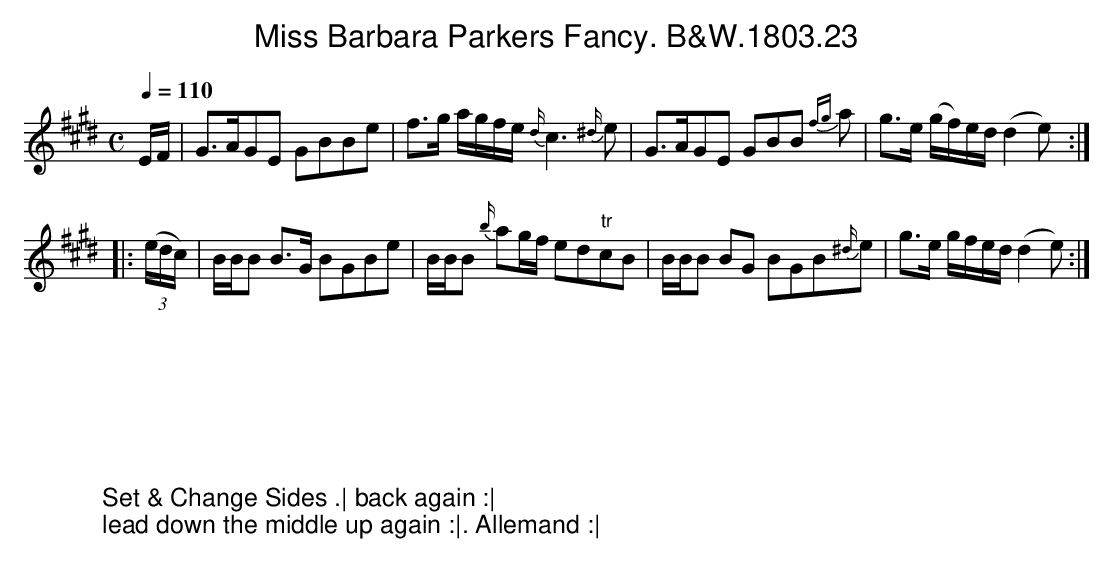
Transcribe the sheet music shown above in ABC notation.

X:1
T:Miss Barbara Parkers Fancy. B&W.1803.23
M:C
L:1/8
Q:1/4=110
K:E
E/F/|G>AGE GBBe|f>g a/g/f/e/ {d/}c3 {^d/}e|\
G>AGE GBB {fg}a|g>e (g/f/)e/d/ (d2e):|
|:((3e/d/c/)|B/B/B B>G BGBe|B/B/B {b/}ag/f/ ed"tr"cB|\
B/B/B BG BGB{^d/}e|g>e g/f/e/d/ (d2 e):|]
W:
W:
W:Set & Change Sides .| back again :|
W:lead down the middle up again :|. Allemand :|
|:
